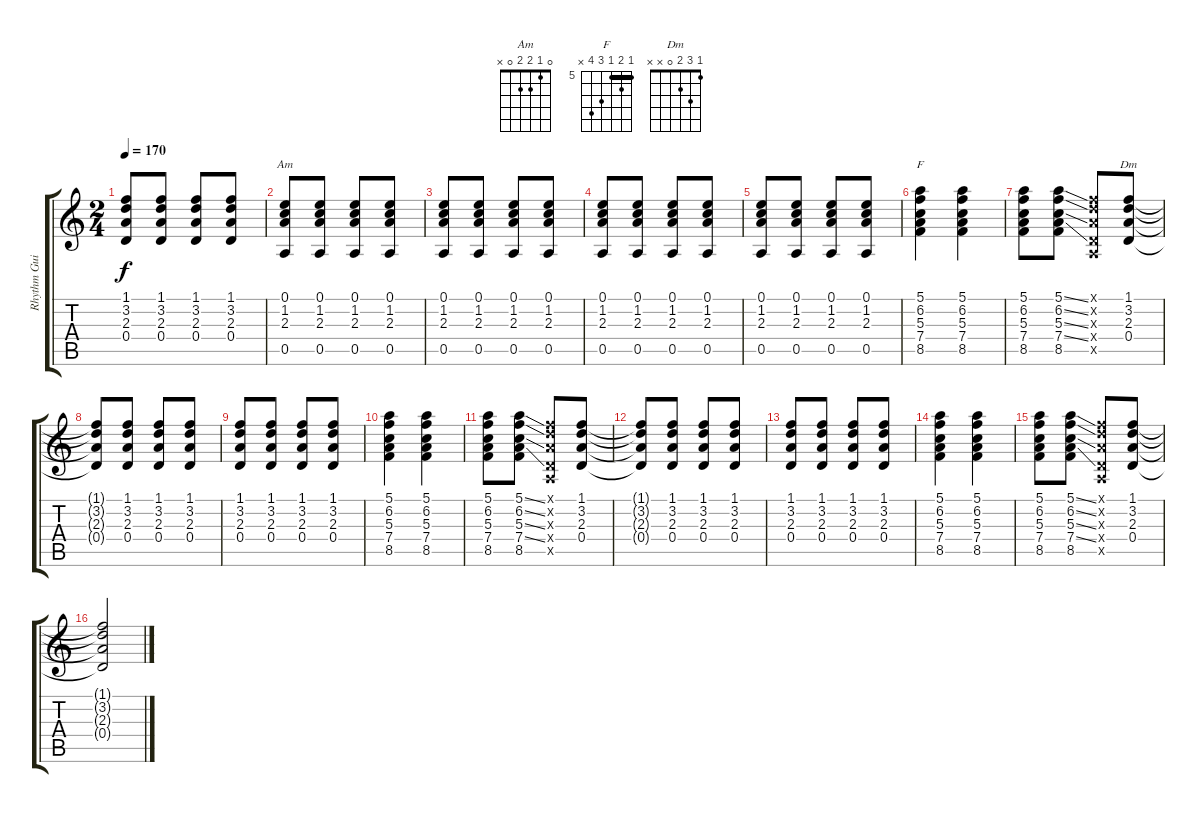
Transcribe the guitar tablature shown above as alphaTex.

\track ("Rhythm Guitar" "Rhythm Gui") {instrument distortionguitar}
\staff {score tabs}
\tuning (E4 B3 G3 D3 A2 E2) {hide}
\chord ("Am" 0 1 2 2 0 x)
\chord ("F" 5 6 5 7 8 x) {firstfret 5 barre 5}
\chord ("Dm" 1 3 2 0 x x)
\ts (2 4)
\tempo 170
\clef g2
\ks c
(1.1 3.2 2.3 0.4).8{dy f} (1.1 3.2 2.3 0.4).8 (1.1 3.2 2.3 0.4).8 (1.1 3.2 2.3 0.4).8 |
(0.1 1.2 2.3 0.5).8{ch "Am"} (0.1 1.2 2.3 0.5).8 (0.1 1.2 2.3 0.5).8 (0.1 1.2 2.3 0.5).8 |
(0.1 1.2 2.3 0.5).8 (0.1 1.2 2.3 0.5).8 (0.1 1.2 2.3 0.5).8 (0.1 1.2 2.3 0.5).8 |
(0.1 1.2 2.3 0.5).8 (0.1 1.2 2.3 0.5).8 (0.1 1.2 2.3 0.5).8 (0.1 1.2 2.3 0.5).8 |
(0.1 1.2 2.3 0.5).8 (0.1 1.2 2.3 0.5).8 (0.1 1.2 2.3 0.5).8 (0.1 1.2 2.3 0.5).8 |
(5.1 6.2 5.3 7.4 8.5).4{ch "F"} (5.1 6.2 5.3 7.4 8.5).4 |
(5.1 6.2 5.3 7.4 8.5).8 (5.1{ss} 6.2{ss} 5.3{ss} 7.4{ss} 8.5).8 (1.1{x} 3.2{x} 2.3{x} 0.4{x} 0.5{x}).8 (1.1 3.2 2.3 0.4).8{ch "Dm"} |
(1.1{t} 3.2{t} 2.3{t} 0.4{t}).8 (1.1 3.2 2.3 0.4).8 (1.1 3.2 2.3 0.4).8 (1.1 3.2 2.3 0.4).8 |
(1.1 3.2 2.3 0.4).8 (1.1 3.2 2.3 0.4).8 (1.1 3.2 2.3 0.4).8 (1.1 3.2 2.3 0.4).8 |
(5.1 6.2 5.3 7.4 8.5).4 (5.1 6.2 5.3 7.4 8.5).4 |
(5.1 6.2 5.3 7.4 8.5).8 (5.1{ss} 6.2{ss} 5.3{ss} 7.4{ss} 8.5).8 (1.1{x} 3.2{x} 2.3{x} 0.4{x} 0.5{x}).8 (1.1 3.2 2.3 0.4).8 |
(1.1{t} 3.2{t} 2.3{t} 0.4{t}).8 (1.1 3.2 2.3 0.4).8 (1.1 3.2 2.3 0.4).8 (1.1 3.2 2.3 0.4).8 |
(1.1 3.2 2.3 0.4).8 (1.1 3.2 2.3 0.4).8 (1.1 3.2 2.3 0.4).8 (1.1 3.2 2.3 0.4).8 |
(5.1 6.2 5.3 7.4 8.5).4 (5.1 6.2 5.3 7.4 8.5).4 |
(5.1 6.2 5.3 7.4 8.5).8 (5.1{ss} 6.2{ss} 5.3{ss} 7.4{ss} 8.5).8 (1.1{x} 3.2{x} 2.3{x} 0.4{x} 0.5{x}).8 (1.1 3.2 2.3 0.4).8 |
(1.1{t} 3.2{t} 2.3{t} 0.4{t}).2
